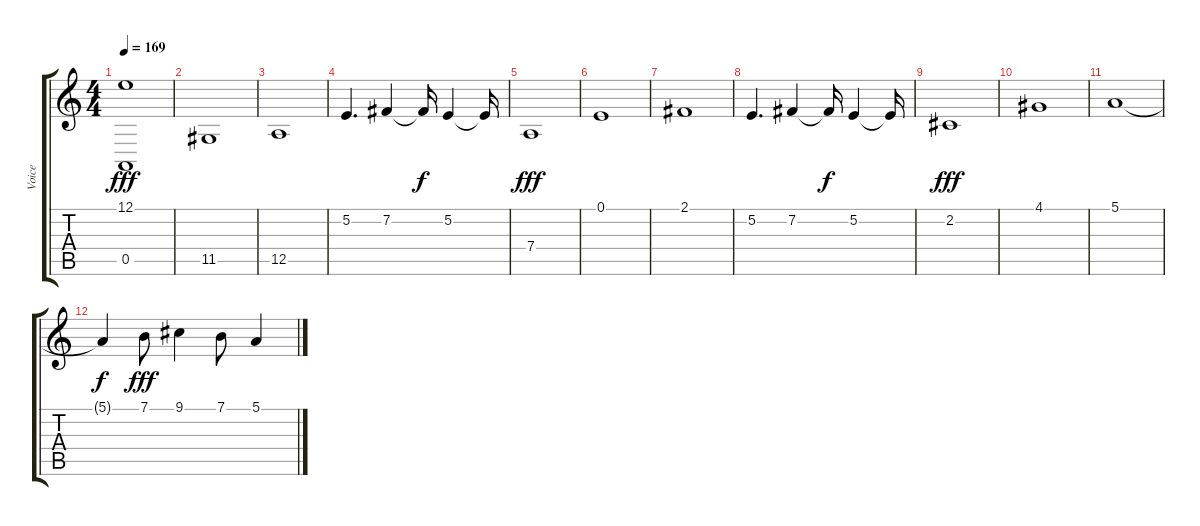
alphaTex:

\track ("Voice" "Voice") {instrument synthbrass2}
\staff {score tabs}
\tuning (E4 B3 G3 D3 A2 E2) {hide}
\ts (4 4)
\tempo 169
\clef g2
\ks c
(12.1 0.5).1{dy fff} |
11.5.1 |
12.5.1 |
5.2.4{d} 7.2.4 7.2{t}.16{dy f} 5.2.4 5.2{t}.16 |
7.4.1{dy fff} |
0.1.1 |
2.1.1 |
5.2.4{d} 7.2.4 7.2{t}.16{dy f} 5.2.4 5.2{t}.16 |
2.2.1{dy fff} |
4.1.1 |
5.1.1 |
5.1{t}.4{dy f} 7.1.8{dy fff} 9.1.4 7.1.8 5.1.4
